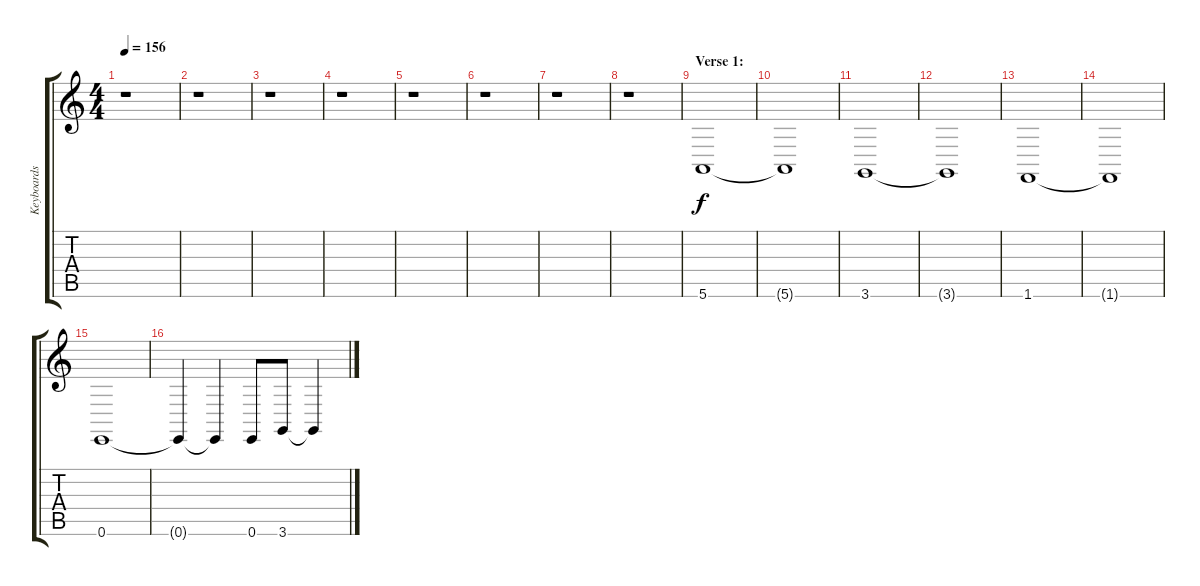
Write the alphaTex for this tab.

\track ("Keyboards" "Keyboards") {instrument stringensemble1}
\staff {score tabs}
\tuning (E4 B3 G3 D3 A2 E2) {hide}
\ts (4 4)
\tempo 156
\clef g2
\ks c
r.1{dy f} |
r.1 |
r.1 |
r.1 |
r.1 |
r.1 |
r.1 |
r.1 |
\section ("" "Verse 1:")
5.6.1 |
5.6{t}.1 |
3.6.1 |
3.6{t}.1 |
1.6.1 |
1.6{t}.1 |
0.6.1 |
0.6{t}.4 0.6{t}.4 0.6.8 3.6.8 3.6{t}.4
